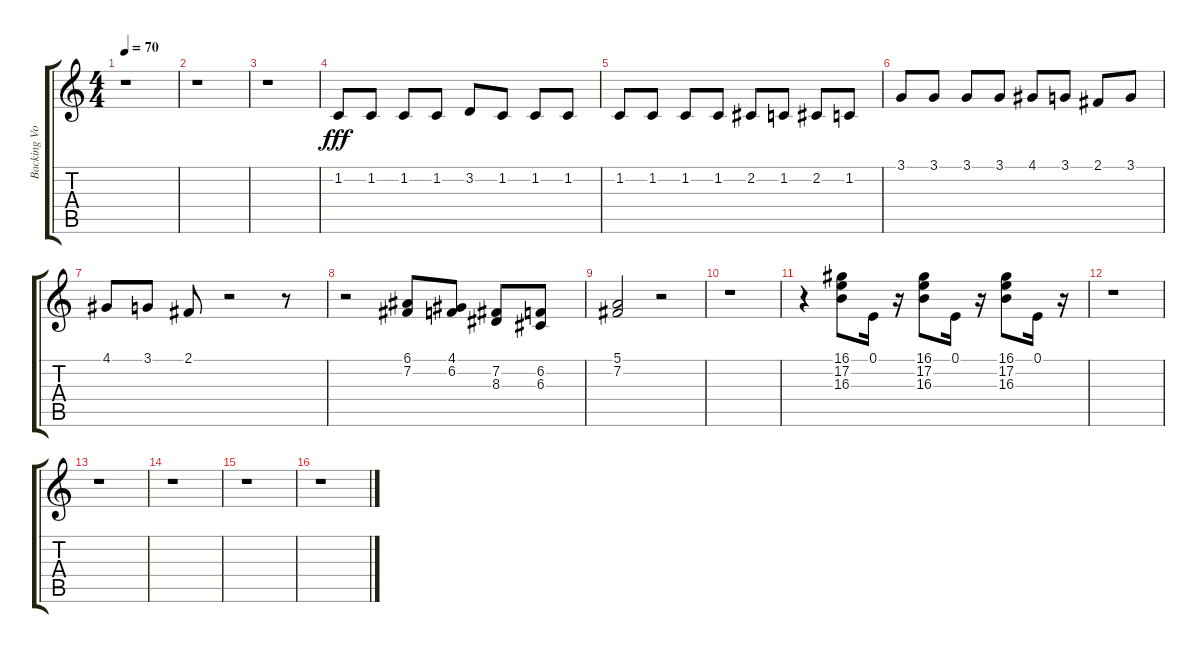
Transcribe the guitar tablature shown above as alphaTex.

\track ("Backing Vox 2" "Backing Vo") {instrument choiraahs}
\staff {score tabs}
\tuning (E4 B3 G3 D3 A2 E2) {hide}
\ts (4 4)
\tempo 70
\clef g2
\ks c
r.1{dy fff} |
r.1 |
r.1 |
1.2.8 1.2.8 1.2.8 1.2.8 3.2.8 1.2.8 1.2.8 1.2.8 |
1.2.8 1.2.8 1.2.8 1.2.8 2.2.8 1.2.8 2.2.8 1.2.8 |
3.1.8 3.1.8 3.1.8 3.1.8 4.1.8 3.1.8 2.1.8 3.1.8 |
4.1.8 3.1.8 2.1.8 r.2 r.8 |
r.2 (6.1 7.2).8 (4.1 6.2).8 (7.2 8.3).8 (6.2 6.3).8 |
(5.1 7.2).2 r.2 |
r.1 |
r.4 (16.1 17.2 16.3).8 0.1.16 r.16 (16.1 17.2 16.3).8 0.1.16 r.16 (16.1 17.2 16.3).8 0.1.16 r.16 |
r.1 |
r.1 |
r.1 |
r.1 |
r.1
